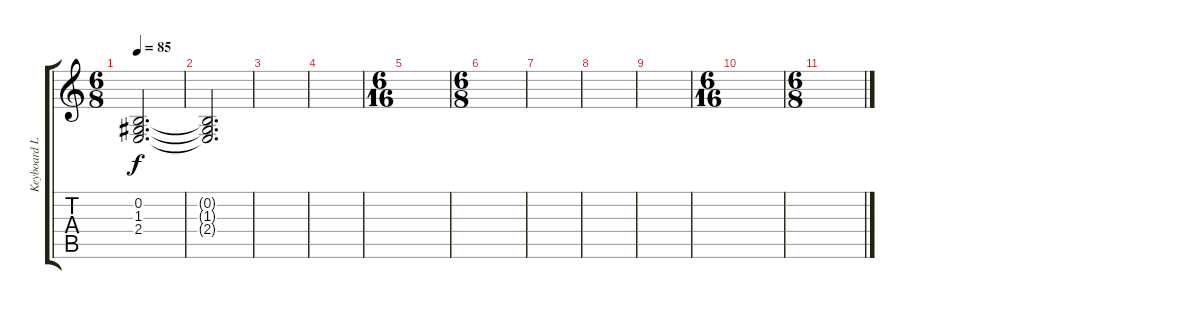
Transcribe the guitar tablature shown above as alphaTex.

\track ("Keyboard Left Hand" "Keyboard L") {instrument acousticgrandpiano}
\staff {score tabs}
\tuning (E4 B3 G3 D3 A2 E2) {hide}
\ts (6 8)
\tempo 85
\clef g2
\ks c
(0.2{t} 1.3{t} 2.4{t}).2{d dy f volume 0} |
(0.2{t} 1.3{t} 2.4{t}).2{d} |
|
|
\ts (6 16)
|
\ts (6 8)
|
|
|
|
\ts (6 16)
|
\ts (6 8)
